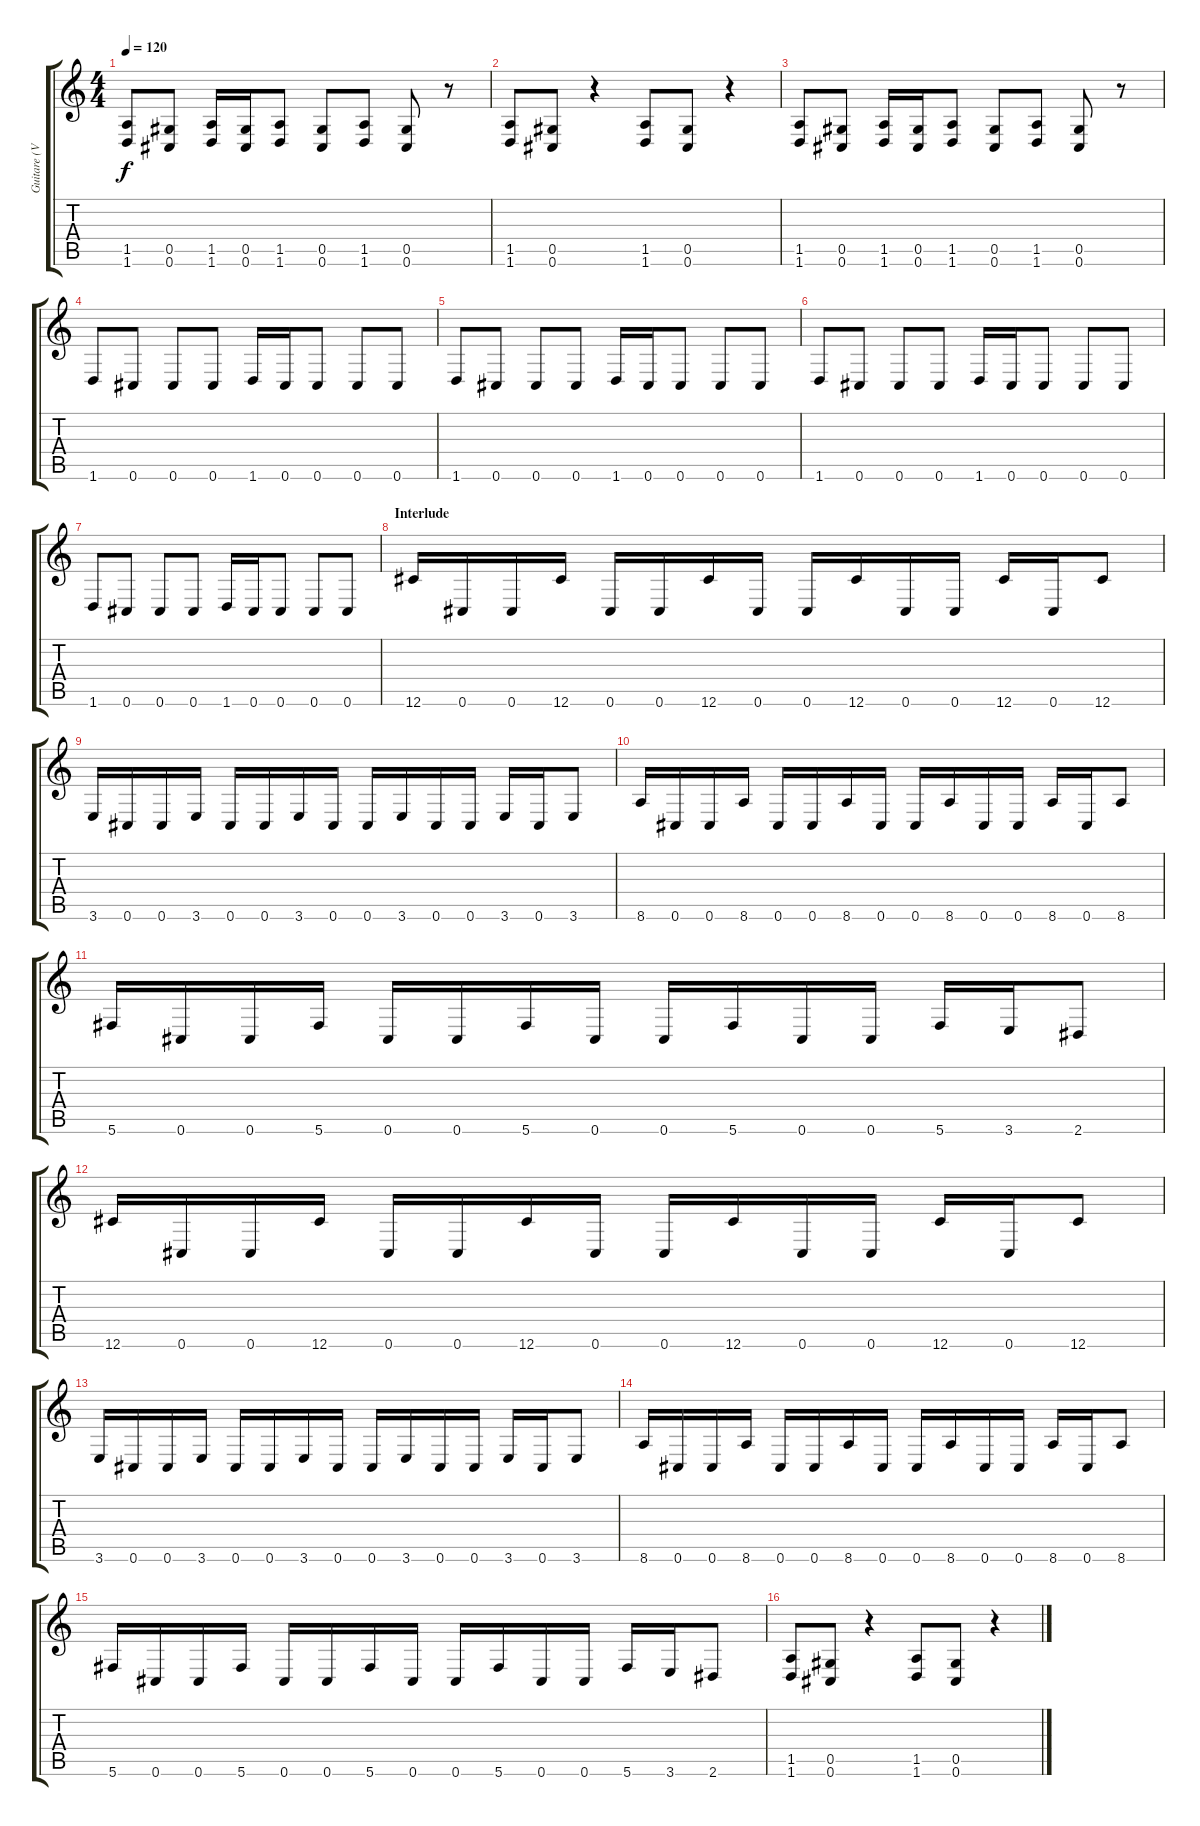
\track ("Guitare (Virus)" "Guitare (V") {instrument distortionguitar}
\staff {score tabs}
\tuning (Eb4 Bb3 Gb3 Db3 Ab2 Db2) {hide}
\ts (4 4)
\tempo 120
\clef g2
\ks c
(1.5 1.6).8{dy f} (0.5 0.6).8 (1.5 1.6).16 (0.5 0.6).16 (1.5 1.6).8 (0.5 0.6).8 (1.5 1.6).8 (0.5 0.6).8 r.8 |
(1.5 1.6).8 (0.5 0.6).8 r.4 (1.5 1.6).8 (0.5 0.6).8 r.4 |
(1.5 1.6).8 (0.5 0.6).8 (1.5 1.6).16 (0.5 0.6).16 (1.5 1.6).8 (0.5 0.6).8 (1.5 1.6).8 (0.5 0.6).8 r.8 |
1.6.8 0.6.8 0.6.8 0.6.8 1.6.16 0.6.16 0.6.8 0.6.8 0.6.8 |
1.6.8 0.6.8 0.6.8 0.6.8 1.6.16 0.6.16 0.6.8 0.6.8 0.6.8 |
1.6.8 0.6.8 0.6.8 0.6.8 1.6.16 0.6.16 0.6.8 0.6.8 0.6.8 |
1.6.8 0.6.8 0.6.8 0.6.8 1.6.16 0.6.16 0.6.8 0.6.8 0.6.8 |
\section ("" "Interlude")
12.6.16{volume 16} 0.6.16 0.6.16 12.6.16 0.6.16 0.6.16 12.6.16 0.6.16 0.6.16 12.6.16 0.6.16 0.6.16 12.6.16 0.6.16 12.6.8 |
3.6.16 0.6.16 0.6.16 3.6.16 0.6.16 0.6.16 3.6.16 0.6.16 0.6.16 3.6.16 0.6.16 0.6.16 3.6.16 0.6.16 3.6.8 |
8.6.16 0.6.16 0.6.16 8.6.16 0.6.16 0.6.16 8.6.16 0.6.16 0.6.16 8.6.16 0.6.16 0.6.16 8.6.16 0.6.16 8.6.8 |
5.6.16 0.6.16 0.6.16 5.6.16 0.6.16 0.6.16 5.6.16 0.6.16 0.6.16 5.6.16 0.6.16 0.6.16 5.6.16 3.6.16 2.6.8 |
12.6.16 0.6.16 0.6.16 12.6.16 0.6.16 0.6.16 12.6.16 0.6.16 0.6.16 12.6.16 0.6.16 0.6.16 12.6.16 0.6.16 12.6.8 |
3.6.16 0.6.16 0.6.16 3.6.16 0.6.16 0.6.16 3.6.16 0.6.16 0.6.16 3.6.16 0.6.16 0.6.16 3.6.16 0.6.16 3.6.8 |
8.6.16 0.6.16 0.6.16 8.6.16 0.6.16 0.6.16 8.6.16 0.6.16 0.6.16 8.6.16 0.6.16 0.6.16 8.6.16 0.6.16 8.6.8 |
5.6.16 0.6.16 0.6.16 5.6.16 0.6.16 0.6.16 5.6.16 0.6.16 0.6.16 5.6.16 0.6.16 0.6.16 5.6.16 3.6.16 2.6.8 |
(1.5 1.6).8{volume 14} (0.5 0.6).8 r.4 (1.5 1.6).8 (0.5 0.6).8 r.4
